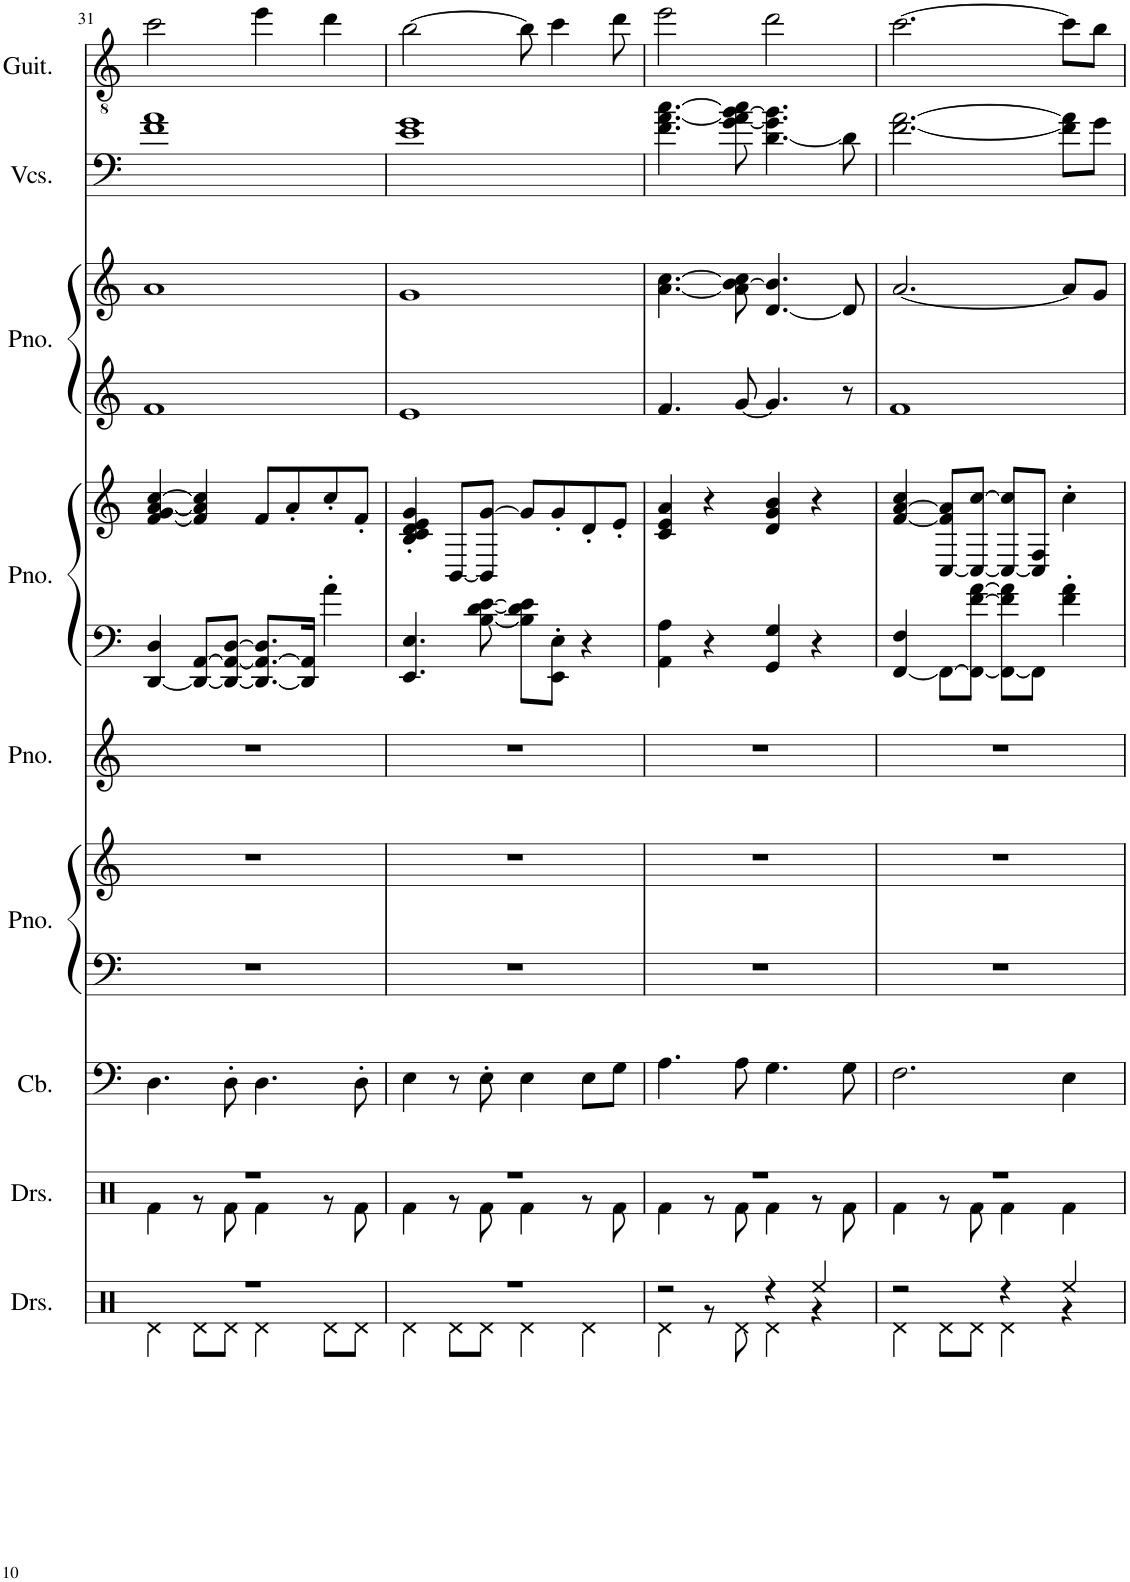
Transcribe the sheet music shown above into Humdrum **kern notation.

**kern	**kern	**kern	**kern	**kern	**kern	**kern	**kern	**kern	**kern	**kern	**kern
*part9	*part8	*part7	*part6	*part6	*part5	*part4	*part4	*part3	*part3	*part2	*part1
*staff12	*staff11	*staff10	*staff9	*staff8	*staff7	*staff6	*staff5	*staff4	*staff3	*staff2	*staff1
*I"Drumset	*I"Drumset	*I"Contrabass	*I"Piano	*	*I"Piano	*I"Piano	*	*I"Piano	*	*I"Violoncellos	*I"Classical Guitar
*I'Drs.	*I'Drs.	*I'Cb.	*I'Pno.	*	*I'Pno.	*I'Pno.	*	*I'Pno.	*	*I'Vcs.	*I'Guit.
!!LO:PB:g=z
*clefX	*clefX	*clefF4	*clefF4	*clefG2	*clefG2	*clefF4	*clefG2	*clefG2	*clefG2	*clefF4	*clefGv2
*	*	*Trd7c12	*	*	*	*	*	*	*	*	*
*k[]	*k[]	*k[]	*k[]	*k[]	*k[]	*k[]	*k[]	*k[]	*k[]	*k[]	*k[]
*M4/4	*M4/4	*M4/4	*M4/4	*M4/4	*M4/4	*M4/4	*M4/4	*M4/4	*M4/4	*M4/4	*M4/4
=31	=31	=31	=31	=31	=31	=31	=31	=31	=31	=31	=31
*^	*^	*	*	*	*	*	*	*	*	*	*
1r	4Rd\	1r	4Rf\	4.D\	1r	1r	1r	[4DD/ 4D/	[4f/ 4g/ [4a/ [4cc/	1f	1a	1f 1a	2cc\
.	8Rd\L	.	8r	.	.	.	.	8DD/_ [8AA/L	4f/] 4a/] 4cc/]	.	.	.	.
.	8Rd\J	.	8Rf\	8D'\	.	.	.	8DD/_ 8AA/_ [8D/J	.	.	.	.	.
.	4Rd\	.	4Rf\	4.D\	.	.	.	8.DD/_ 8.AA/_ 8.D/]L	8f/L	.	.	.	4ee\
.	.	.	.	.	.	.	.	.	8a'/	.	.	.	.
.	.	.	.	.	.	.	.	16DD/] 16AA/]Jk	.	.	.	.	.
.	8Rd\L	.	8r	.	.	.	.	4a'\	8cc'/	.	.	.	4dd\
.	8Rd\J	.	8Rf\	8D'\	.	.	.	.	8f'/J	.	.	.	.
=32	=32	=32	=32	=32	=32	=32	=32	=32	=32	=32	=32	=32	=32
1r	4Rd\	1r	4Rf\	4E\	1r	1r	1r	4.EE/ 4.E/	4B/' 4c/' 4d/' 4e/' 4g/'	1e	1g	1e 1g	[2b\
.	8Rd\L	.	8r	8r	.	.	.	.	[8BB/L	.	.	.	.
.	8Rd\J	.	8Rf\	8E'\	.	.	.	[8B\ [8d\ [8e\	8BB/] [8g/J	.	.	.	.
.	4Rd\	.	4Rf\	4E\	.	.	.	8B\] 8d\] 8e\]L	8g/L]	.	.	.	8b\]
.	.	.	.	.	.	.	.	8EE\' 8E\'J	8g'/	.	.	.	4cc\
.	4Rd\	.	8r	8E\L	.	.	.	4r	8d'/	.	.	.	.
.	.	.	8Rf\	8G\J	.	.	.	.	8e'/J	.	.	.	8dd\
=33	=33	=33	=33	=33	=33	=33	=33	=33	=33	=33	=33	=33	=33
2r	4Rd\	1r	4Rf\	4.A\	1r	1r	1r	4AA\ 4A\	4c/ 4e/ 4a/	4.f/	[4.a\ [4.cc\	4.f\ [4.a\ [4.cc\	2ee\
.	8r	.	8r	.	.	.	.	4r	4r	.	.	.	.
.	8Rd\	.	8Rf\	8A\	.	.	.	.	.	[8g/	8a\] [8b\ 8cc\]	[8g\ 8a\] [8b\ 8cc\]	.
4r	4Rd\	.	4Rf\	4.G\	.	.	.	4GG/ 4G/	4d/ 4g/ 4b/	4.g/]	[4.d/ 4.b/]	[4.d\ 4.g\] 4.b\]	2dd\
4Ree/	4r	.	8r	.	.	.	.	4r	4r	.	.	.	.
.	.	.	8Rf\	8G\	.	.	.	.	.	8r	8d/]	8d\]	.
=34	=34	=34	=34	=34	=34	=34	=34	=34	=34	=34	=34	=34	=34
2r	4Rd\	1r	4Rf\	2.F\	1r	1r	1r	[4FF/ 4F/	[4f/ [4a/ 4cc/	1f	[2.a/	[2.f\ [2.a\	[2.cc\
.	8Rd\L	.	8r	.	.	.	.	8FF\L_	[8C/ 8f/] 8a/]L	.	.	.	.
.	8Rd\J	.	8Rf\	.	.	.	.	8FF\_ [8f\ [8a\J	8C/_ [8cc/J	.	.	.	.
4r	4Rd\	.	4Rf\	.	.	.	.	8FF\_ 8f\] 8a\]L	8C/_ 8cc/]L	.	.	.	.
.	.	.	.	.	.	.	.	8FF\J]	8C/] 8F/J	.	.	.	.
4Ree/	4r	.	4Rf\	4E\	.	.	.	4f\' 4a\'	4cc'\	.	8a/L]	8f\] 8a\]L	8cc\L]
.	.	.	.	.	.	.	.	.	.	.	8g/J	8g\J	8b\J
*v	*v	*	*	*	*	*	*	*	*	*	*	*	*
*	*v	*v	*	*	*	*	*	*	*	*	*	*
=	=	=	=	=	=	=	=	=	=	=	=
*-	*-	*-	*-	*-	*-	*-	*-	*-	*-	*-	*-
